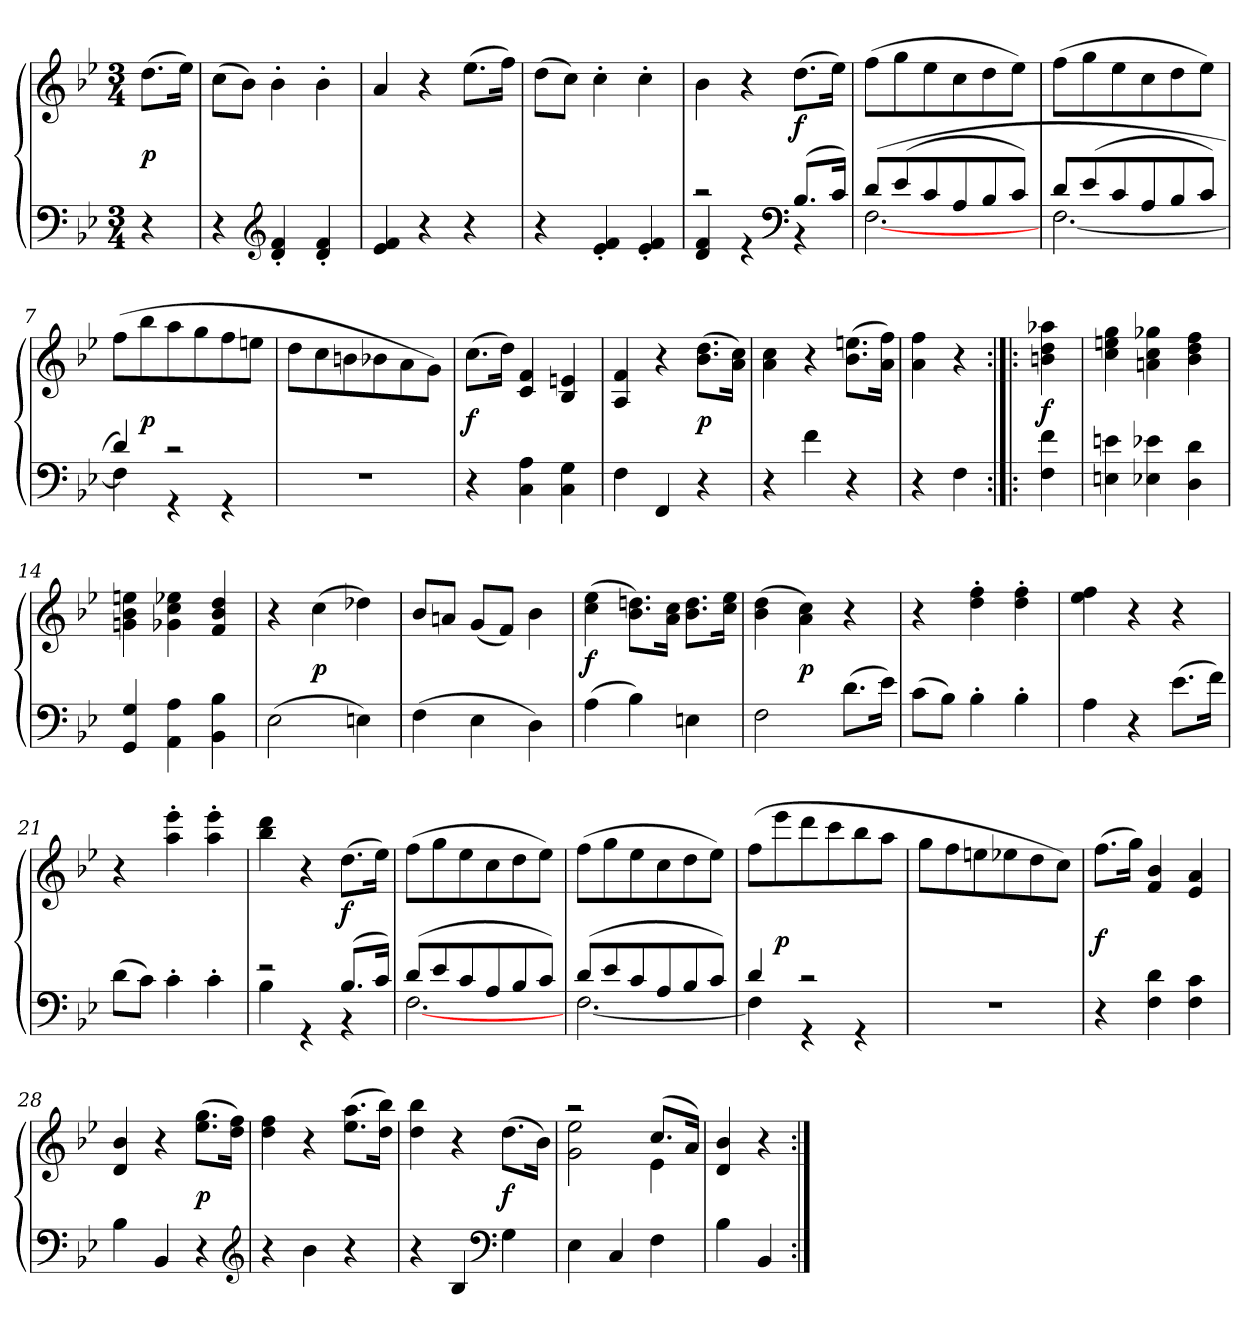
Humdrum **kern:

**kern	**kern	**dynam
*part1	*part1	*part1
*staff2	*staff1	*staff1/2
*clefF4	*clefG2	*
*k[b-e-]	*k[b-e-]	*
*B-:	*B-:	*
*M3/4	*M3/4	*
*MM120	*MM120	*
=	=	=
4r	(8.dd\L	p
.	16ee-\Jk)	.
=1	=1	=1
4r	(8cc\L	.
.	8b-\J)	.
*clefG2	*	*
4d'/ 4f'/	4b-'\	.
4d'/ 4f'/	4b-'\	.
=2	=2	=2
4e-/ 4f/	4a/	.
4r	4r	.
4r	(8.ee-\L	.
.	16ff\Jk)	.
=3	=3	=3
4r	(8dd\L	.
.	8cc\J)	.
4e-'/ 4f'/	4cc'\	.
4e-'/ 4f'/	4cc'\	.
=4	=4	=4
*^	*	*
2r	4d/ 4f/	4b-\	.
.	4r	4r	.
*clefF4	*	*	*
(8.B-/L	4r	(8.dd\L	f
16c/Jk)	.	16ee-\Jk)	.
=5	=5	=5	=5
(8d/L	[2.F\	(8ff\L	.
(8e-/	.	8gg\	.
8c/	.	8ee-\	.
8A/	.	8cc\	.
8B-/	.	8dd\	.
8c/J)	.	8ee-\J)	.
=6	=6	=6	=6
(8d/L	[2.F\)	(8ff\L	.
(8e-/	.	8gg\	.
8c/	.	8ee-\	.
8A/	.	8cc\	.
8B-/	.	8dd\	.
8c/J)	.	8ee-\J)	.
=7	=7	=7	=7
4d/	4F\])	(8ff\L	.
.	.	8bb-\	p
2r	4r	8aa\	.
.	.	8gg\	.
.	4r	8ff\	.
.	.	8een\J	.
*v	*v	*	*
=8	=8	=8
2.r	8dd\L	.
.	8cc\	.
.	8bn\	.
.	8b-X\	.
.	8a\	.
.	8g\J)	.
=9	=9	=9
4r	(8.cc\L	f
.	16dd\Jk)	.
4C\ 4A\	4c/ 4f/	.
4C\ 4G\	4B-/ 4en/	.
=10	=10	=10
4F\	4A/ 4f/	.
4FF/	4r	.
4r	(8.b-\ 8.dd\L	p
.	16a\ 16cc\Jk)	.
=11	=11	=11
4r	4a\ 4cc\	.
4f\	4r	.
4r	(8.b-\ 8.een\L	.
.	16a\ 16ff\Jk)	.
=12	=12	=12
4r	4a\ 4ff\	.
4F\	4r	.
=:|!|:	=:|!|:	=:|!|:
4F\ 4f\	4bn\ 4dd\ 4aa-X\	f
=13	=13	=13
4En\ 4en\	4cc\ 4een\ 4gg\	.
4E-X\ 4e-X\	4an\ 4cc\ 4gg-X\	.
4D\ 4d\	4b-\ 4dd\ 4ff\	.
=14	=14	=14
4GG/ 4G/	4gn\ 4b-\ 4een\	.
4AA\ 4A\	4g-X\ 4cc\ 4ee-X\	.
4BB-\ 4B-\	4f/ 4b-/ 4dd/	.
=15	=15	=15
(2E-\	4r	.
.	(4cc\	p
4En\)	4dd-X\)	.
=16	=16	=16
(4F\	8b-/L	.
.	8an/J	.
4E-\	(8g/L	.
.	8f/J)	.
4D\)	4b-\	.
=17	=17	=17
(4A\	(4cc\ 4ee-\	f
4B-\)	8.b-\ 8.ddn\L)	.
.	16a\ 16cc\Jk	.
4En\	8.b-\ 8.dd\L	.
.	16cc\ 16ee-\Jk	.
=18	=18	=18
2F\	(4b-\ 4dd\	.
.	4a\ 4cc\)	p
(8.d\L	4r	.
16e-\Jk)	.	.
=19	=19	=19
(8c\L	4r	.
8B-\J)	.	.
4B-'\	4dd'\ 4ff'\	.
4B-'\	4dd'\ 4ff'\	.
=20	=20	=20
4A\	4ee-\ 4ff\	.
4r	4r	.
(8.e-\L	4r	.
16f\Jk)	.	.
=21	=21	=21
(8d\L	4r	.
8c\J)	.	.
4c'\	4aa'\ 4eee-'\	.
4c'\	4aa'\ 4eee-'\	.
=22	=22	=22
*^	*	*
2r	4B-\	4bb-\ 4ddd\	.
.	4r	4r	.
(8.B-/L	4r	(8.dd\L	f
16c/Jk)	.	16ee-\Jk)	.
=23	=23	=23	=23
(8d/L	[2.F\	(8ff\L	.
8e-/	.	8gg\	.
8c/	.	8ee-\	.
8A/	.	8cc\	.
8B-/	.	8dd\	.
8c/J)	.	8ee-\J)	.
=24	=24	=24	=24
(8d/L	[2.F\	(8ff\L	.
8e-/	.	8gg\	.
8c/	.	8ee-\	.
8A/	.	8cc\	.
8B-/	.	8dd\	.
8c/J)	.	8ee-\J)	.
=25	=25	=25	=25
4d/	4F\]	(8ff\L	.
.	.	8eee-\	p
2r	4r	8ddd\	.
.	.	8ccc\	.
.	4r	8bb-\	.
.	.	8aa\J	.
*v	*v	*	*
=26	=26	=26
2.r	8gg\L	.
.	8ff\	.
.	8een\	.
.	8ee-X\	.
.	8dd\	.
.	8cc\J)	.
=27	=27	=27
4r	(8.ff\L	f
.	16gg\Jk)	.
4F\ 4d\	4f/ 4b-/	.
4F\ 4c\	4e-/ 4a/	.
=28	=28	=28
4B-\	4d/ 4b-/	.
4BB-/	4r	.
4r	(8.ee-\ 8.gg\L	p
.	16dd\ 16ff\Jk)	.
*clefG2	*	*
=29	=29	=29
4r	4dd\ 4ff\	.
4b-\	4r	.
4r	(8.ee-\ 8.aa\L	.
.	16dd\ 16bb-\Jk)	.
=30	=30	=30
4r	4dd\ 4bb-\	.
4B-/	4r	.
*clefF4	*	*
4G\	(8.dd\L	f
.	16b-\Jk)	.
=31	=31	=31
*	*^	*
4E-\	2r	2g\ 2ee-\	.
4C/	.	.	.
4F\	(8.cc/L	4e-\	.
.	16a/Jk)	.	.
*	*v	*v	*
=32	=32	=32
4B-\	4d/ 4b-/	.
4BB-/	4r	.
=:|!	=:|!	=:|!
*-	*-	*-
